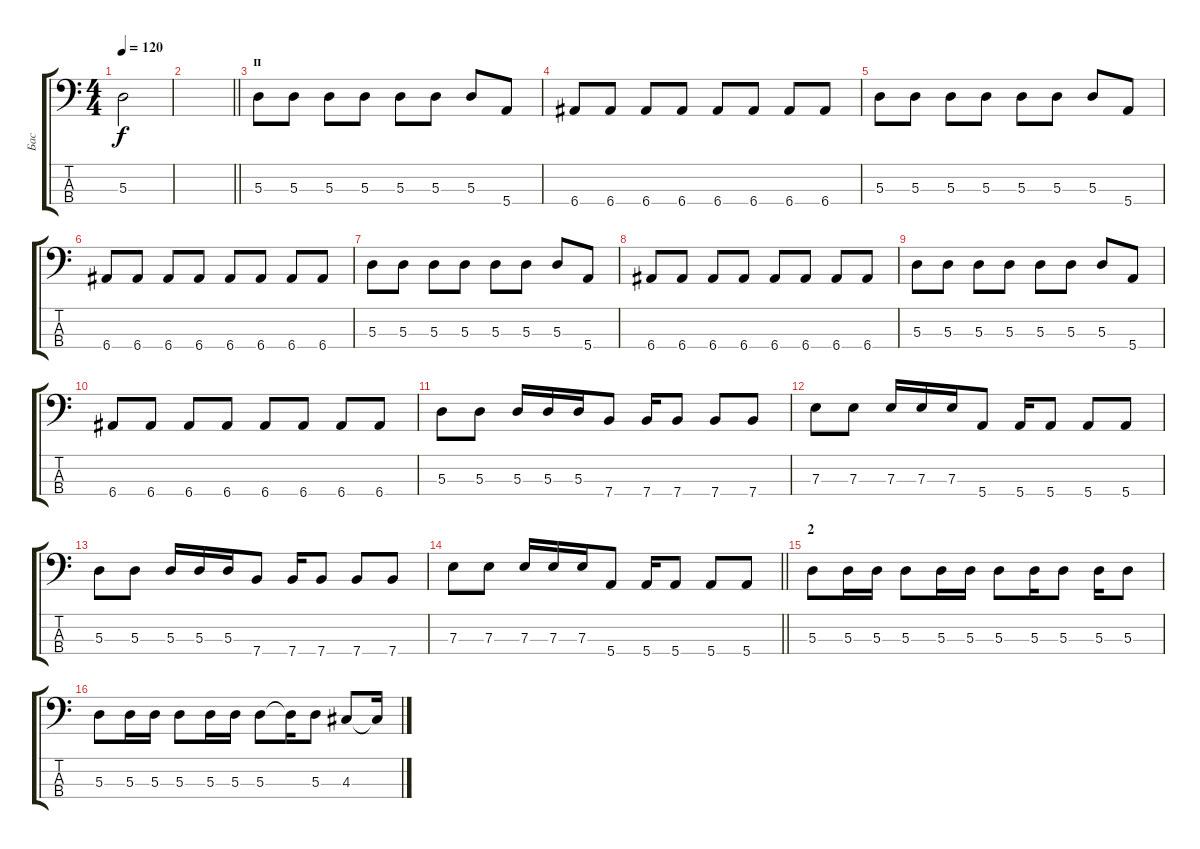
\track ("Бас" "Бас") {instrument electricbassfinger}
\staff {score tabs}
\tuning (G2 D2 A1 E1) {hide}
\ts (4 4)
\tempo 120
\clef f4
\ks c
5.3.2{dy f} |
\barLineRight lightlight
|
\section ("" "п")
5.3.8 5.3.8 5.3.8 5.3.8 5.3.8 5.3.8 5.3.8 5.4.8 |
6.4.8 6.4.8 6.4.8 6.4.8 6.4.8 6.4.8 6.4.8 6.4.8 |
5.3.8 5.3.8 5.3.8 5.3.8 5.3.8 5.3.8 5.3.8 5.4.8 |
6.4.8 6.4.8 6.4.8 6.4.8 6.4.8 6.4.8 6.4.8 6.4.8 |
5.3.8 5.3.8 5.3.8 5.3.8 5.3.8 5.3.8 5.3.8 5.4.8 |
6.4.8 6.4.8 6.4.8 6.4.8 6.4.8 6.4.8 6.4.8 6.4.8 |
5.3.8 5.3.8 5.3.8 5.3.8 5.3.8 5.3.8 5.3.8 5.4.8 |
6.4.8 6.4.8 6.4.8 6.4.8 6.4.8 6.4.8 6.4.8 6.4.8 |
5.3.8 5.3.8 5.3.16 5.3.16 5.3.16 7.4.8 7.4.16 7.4.8 7.4.8 7.4.8 |
7.3.8 7.3.8 7.3.16 7.3.16 7.3.16 5.4.8 5.4.16 5.4.8 5.4.8 5.4.8 |
5.3.8 5.3.8 5.3.16 5.3.16 5.3.16 7.4.8 7.4.16 7.4.8 7.4.8 7.4.8 |
\barLineRight lightlight
7.3.8 7.3.8 7.3.16 7.3.16 7.3.16 5.4.8 5.4.16 5.4.8 5.4.8 5.4.8 |
\section ("" "2")
5.3.8 5.3.16 5.3.16 5.3.8 5.3.16 5.3.16 5.3.8 5.3.16 5.3.8 5.3.16 5.3.8 |
5.3.8 5.3.16 5.3.16 5.3.8 5.3.16 5.3.16 5.3.8 5.3{t}.16 5.3.8 4.3.8 4.3{t}.16
